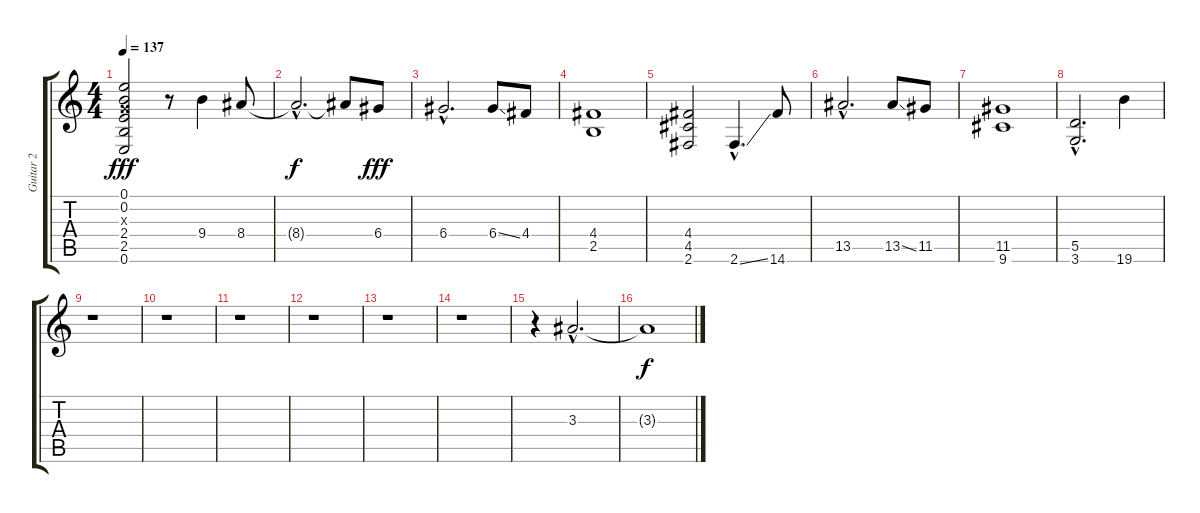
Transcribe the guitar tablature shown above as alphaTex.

\track ("Guitar 2" "Guitar 2") {instrument distortionguitar}
\staff {score tabs}
\tuning (E4 B3 G3 D3 A2 E2) {hide}
\ts (4 4)
\tempo 137
\clef g2
\ks c
(0.1 0.2 0.3{x} 2.4 2.5 0.6).2{dy fff} r.8 9.4.4 8.4.8 |
8.4{hac t}.2{d dy f} 8.4{t}.8 6.4.8{dy fff} |
6.4{hac}.2{d} 6.4{ss}.8 4.4.8 |
(4.4 2.5).1 |
(4.4 4.5 2.6).2 2.6{ss hac}.4{d} 14.6.8 |
13.5{hac}.2{d} 13.5{ss}.8 11.5.8 |
(11.5 9.6).1 |
(5.5{hac} 3.6{hac}).2{d} 19.6.4 |
r.1 |
r.1 |
r.1 |
r.1 |
r.1 |
r.1 |
r.4 3.3{hac}.2{d} |
3.3{t}.1{dy f}
